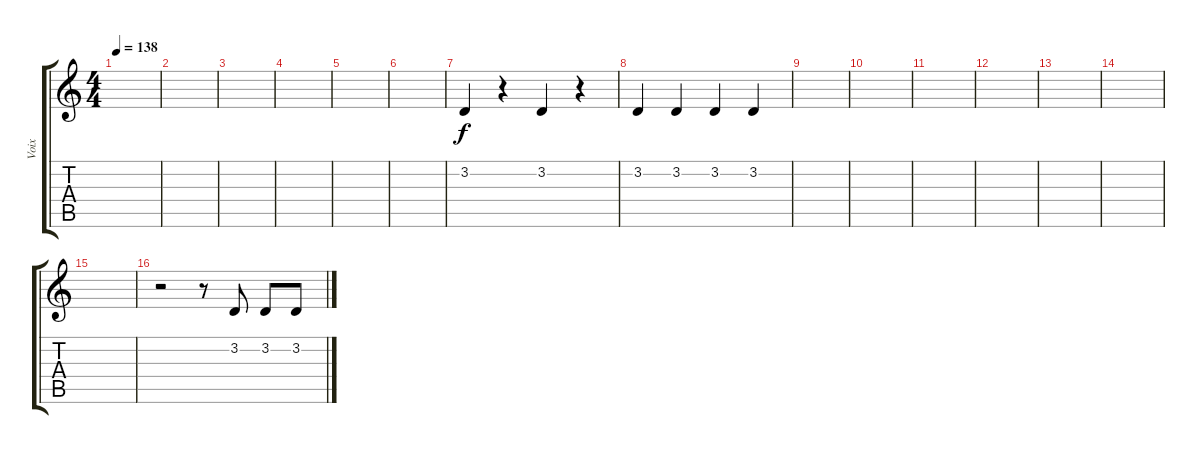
\track ("Voix" "Voix") {instrument accordion}
\staff {score tabs}
\tuning (E4 B3 G3 D3 A2 E2) {hide}
\ts (4 4)
\tempo 138
\clef g2
\ks c
|
|
|
|
|
|
3.2.4 r.4 3.2.4 r.4 |
3.2.4 3.2.4 3.2.4 3.2.4 |
|
|
|
|
|
|
|
r.2 r.8 3.2.8{dy f} 3.2.8 3.2.8
